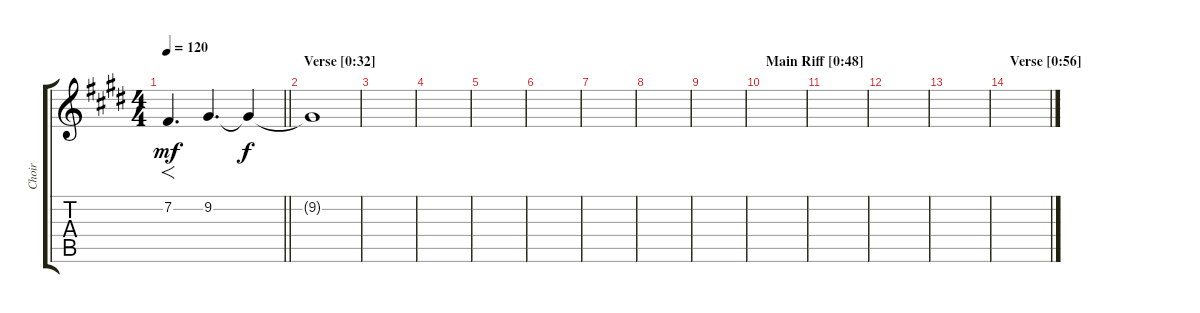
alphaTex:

\track ("Choir" "Choir") {instrument choiraahs}
\staff {score tabs}
\tuning (E4 B3 G3 D3 A2 E2) {hide}
\ts (4 4)
\tempo 120
\clef g2
\barLineRight lightlight
\ks c#minor
7.2.4{f d dy mf} 9.2.4{d} 9.2{t}.4{dy f} |
\section ("" "Verse [0:32]")
9.2{t}.1{volume 0} |
|
|
|
|
|
|
|
\section ("" "Main Riff [0:48]")
|
|
|
|
\section ("" "Verse [0:56]")
